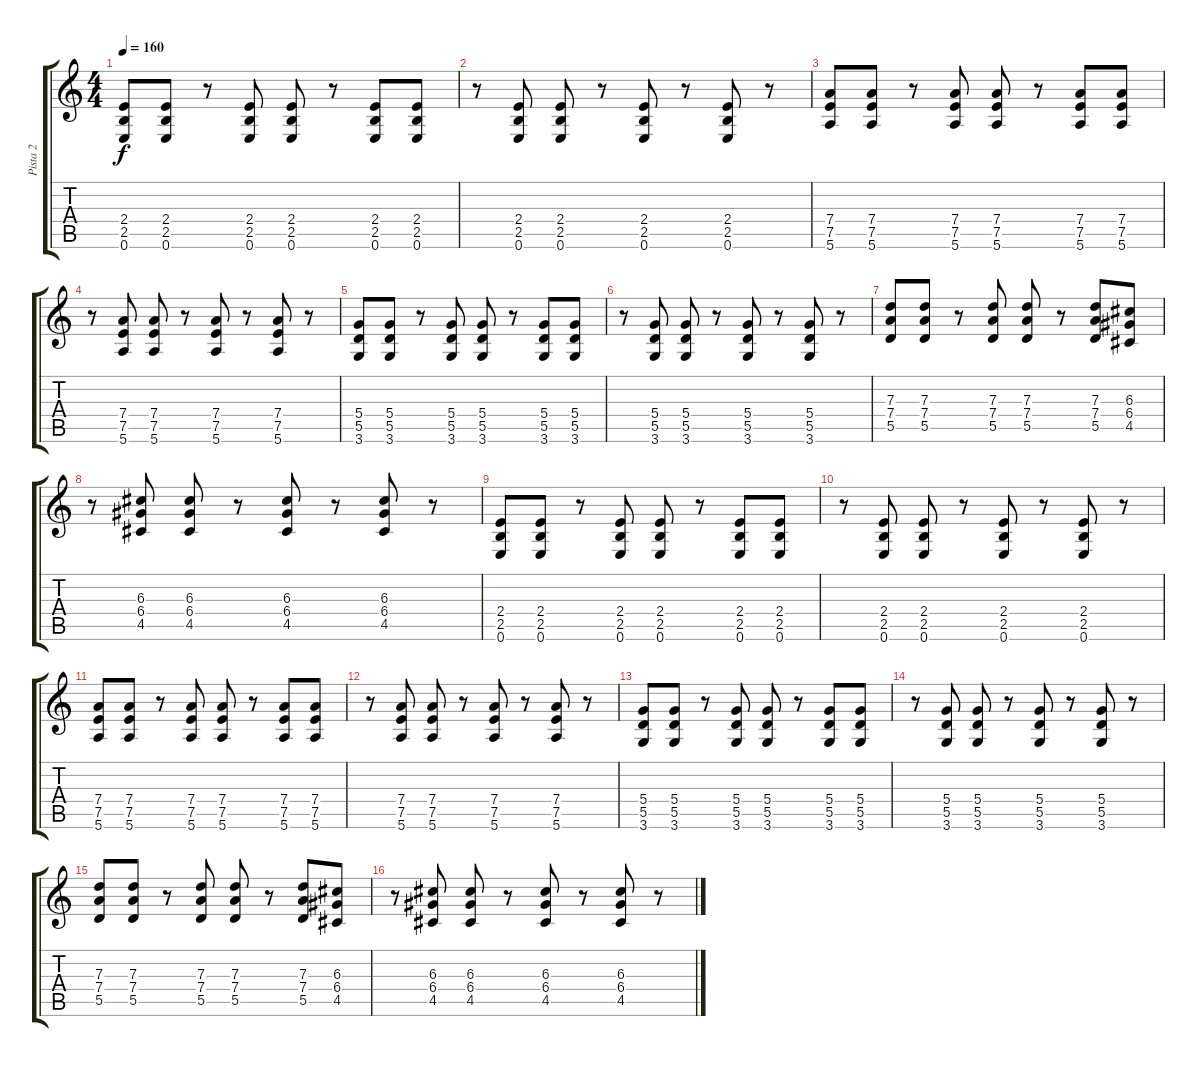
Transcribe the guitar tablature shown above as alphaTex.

\track ("Pista 2" "Pista 2") {instrument electricguitarjazz}
\staff {score tabs}
\tuning (E4 B3 G3 D3 A2 E2) {hide}
\ts (4 4)
\tempo 160
\clef g2
\ks c
(2.4 2.5 0.6).8{dy f} (2.4 2.5 0.6).8 r.8 (2.4 2.5 0.6).8 (2.4 2.5 0.6).8 r.8 (2.4 2.5 0.6).8 (2.4 2.5 0.6).8 |
r.8 (2.4 2.5 0.6).8 (2.4 2.5 0.6).8 r.8 (2.4 2.5 0.6).8 r.8 (2.4 2.5 0.6).8 r.8 |
(7.4 7.5 5.6).8 (7.4 7.5 5.6).8 r.8 (7.4 7.5 5.6).8 (7.4 7.5 5.6).8 r.8 (7.4 7.5 5.6).8 (7.4 7.5 5.6).8 |
r.8 (7.4 7.5 5.6).8 (7.4 7.5 5.6).8 r.8 (7.4 7.5 5.6).8 r.8 (7.4 7.5 5.6).8 r.8 |
(5.4 5.5 3.6).8 (5.4 5.5 3.6).8 r.8 (5.4 5.5 3.6).8 (5.4 5.5 3.6).8 r.8 (5.4 5.5 3.6).8 (5.4 5.5 3.6).8 |
r.8 (5.4 5.5 3.6).8 (5.4 5.5 3.6).8 r.8 (5.4 5.5 3.6).8 r.8 (5.4 5.5 3.6).8 r.8 |
(7.3 7.4 5.5).8 (7.3 7.4 5.5).8 r.8 (7.3 7.4 5.5).8 (7.3 7.4 5.5).8 r.8 (7.3 7.4 5.5).8 (6.3 6.4 4.5).8 |
r.8 (6.3 6.4 4.5).8 (6.3 6.4 4.5).8 r.8 (6.3 6.4 4.5).8 r.8 (6.3 6.4 4.5).8 r.8 |
(2.4 2.5 0.6).8 (2.4 2.5 0.6).8 r.8 (2.4 2.5 0.6).8 (2.4 2.5 0.6).8 r.8 (2.4 2.5 0.6).8 (2.4 2.5 0.6).8 |
r.8 (2.4 2.5 0.6).8 (2.4 2.5 0.6).8 r.8 (2.4 2.5 0.6).8 r.8 (2.4 2.5 0.6).8 r.8 |
(7.4 7.5 5.6).8 (7.4 7.5 5.6).8 r.8 (7.4 7.5 5.6).8 (7.4 7.5 5.6).8 r.8 (7.4 7.5 5.6).8 (7.4 7.5 5.6).8 |
r.8 (7.4 7.5 5.6).8 (7.4 7.5 5.6).8 r.8 (7.4 7.5 5.6).8 r.8 (7.4 7.5 5.6).8 r.8 |
(5.4 5.5 3.6).8 (5.4 5.5 3.6).8 r.8 (5.4 5.5 3.6).8 (5.4 5.5 3.6).8 r.8 (5.4 5.5 3.6).8 (5.4 5.5 3.6).8 |
r.8 (5.4 5.5 3.6).8 (5.4 5.5 3.6).8 r.8 (5.4 5.5 3.6).8 r.8 (5.4 5.5 3.6).8 r.8 |
(7.3 7.4 5.5).8 (7.3 7.4 5.5).8 r.8 (7.3 7.4 5.5).8 (7.3 7.4 5.5).8 r.8 (7.3 7.4 5.5).8 (6.3 6.4 4.5).8 |
r.8 (6.3 6.4 4.5).8 (6.3 6.4 4.5).8 r.8 (6.3 6.4 4.5).8 r.8 (6.3 6.4 4.5).8 r.8
